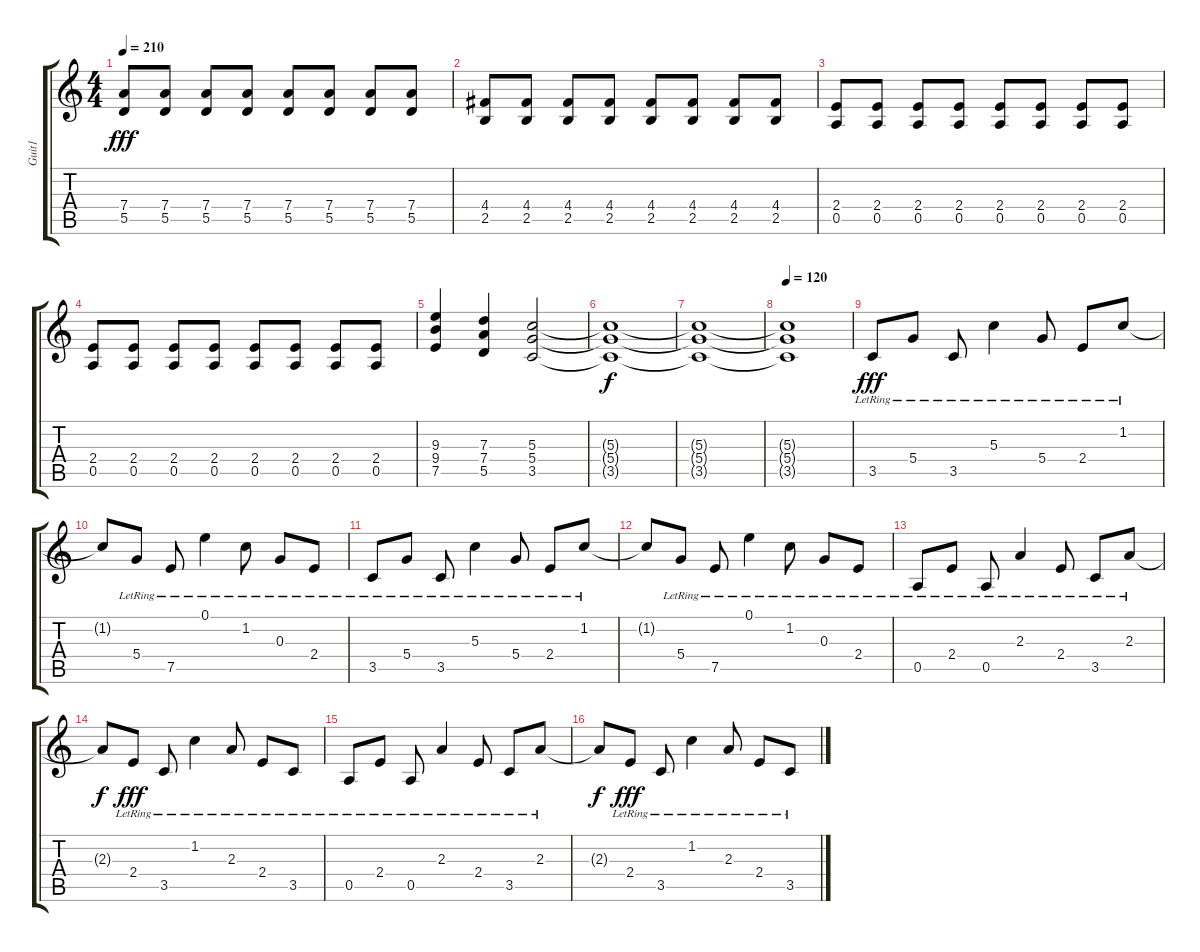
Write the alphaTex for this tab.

\track ("Guit1" "Guit1") {instrument electricguitarclean}
\staff {score tabs}
\tuning (E4 B3 G3 D3 A2 E2) {hide}
\ts (4 4)
\tempo 210
\clef g2
\ks c
(7.4 5.5).8{dy fff} (7.4 5.5).8 (7.4 5.5).8 (7.4 5.5).8 (7.4 5.5).8 (7.4 5.5).8 (7.4 5.5).8 (7.4 5.5).8 |
(4.4 2.5).8 (4.4 2.5).8 (4.4 2.5).8 (4.4 2.5).8 (4.4 2.5).8 (4.4 2.5).8 (4.4 2.5).8 (4.4 2.5).8 |
(2.4 0.5).8 (2.4 0.5).8 (2.4 0.5).8 (2.4 0.5).8 (2.4 0.5).8 (2.4 0.5).8 (2.4 0.5).8 (2.4 0.5).8 |
(2.4 0.5).8 (2.4 0.5).8 (2.4 0.5).8 (2.4 0.5).8 (2.4 0.5).8 (2.4 0.5).8 (2.4 0.5).8 (2.4 0.5).8 |
(9.3 9.4 7.5).4{volume 11} (7.3 7.4 5.5).4 (5.3 5.4 3.5).2 |
(5.3{t} 5.4{t} 3.5{t}).1{dy f} |
(5.3{t} 5.4{t} 3.5{t}).1 |
\tempo 120
(5.3{t} 5.4{t} 3.5{t}).1 |
3.5{lr}.8{dy fff volume 11 instrument electricguitarclean} 5.4{lr}.8 3.5{lr}.8 5.3{lr}.4 5.4{lr}.8 2.4{lr}.8 1.2{lr}.8 |
1.2{t}.8 5.4{lr}.8 7.5{lr}.8 0.1{lr}.4 1.2{lr}.8 0.3{lr}.8 2.4{lr}.8 |
3.5{lr}.8 5.4{lr}.8 3.5{lr}.8 5.3{lr}.4 5.4{lr}.8 2.4{lr}.8 1.2{lr}.8 |
1.2{t}.8 5.4{lr}.8 7.5{lr}.8 0.1{lr}.4 1.2{lr}.8 0.3{lr}.8 2.4{lr}.8 |
0.5{lr}.8 2.4{lr}.8 0.5{lr}.8 2.3{lr}.4 2.4{lr}.8 3.5{lr}.8 2.3{lr}.8 |
2.3{t}.8{dy f} 2.4{lr}.8{dy fff} 3.5{lr}.8 1.2{lr}.4 2.3{lr}.8 2.4{lr}.8 3.5{lr}.8 |
0.5{lr}.8 2.4{lr}.8 0.5{lr}.8 2.3{lr}.4 2.4{lr}.8 3.5{lr}.8 2.3{lr}.8 |
2.3{t}.8{dy f} 2.4{lr}.8{dy fff} 3.5{lr}.8 1.2{lr}.4 2.3{lr}.8 2.4{lr}.8 3.5{lr}.8
